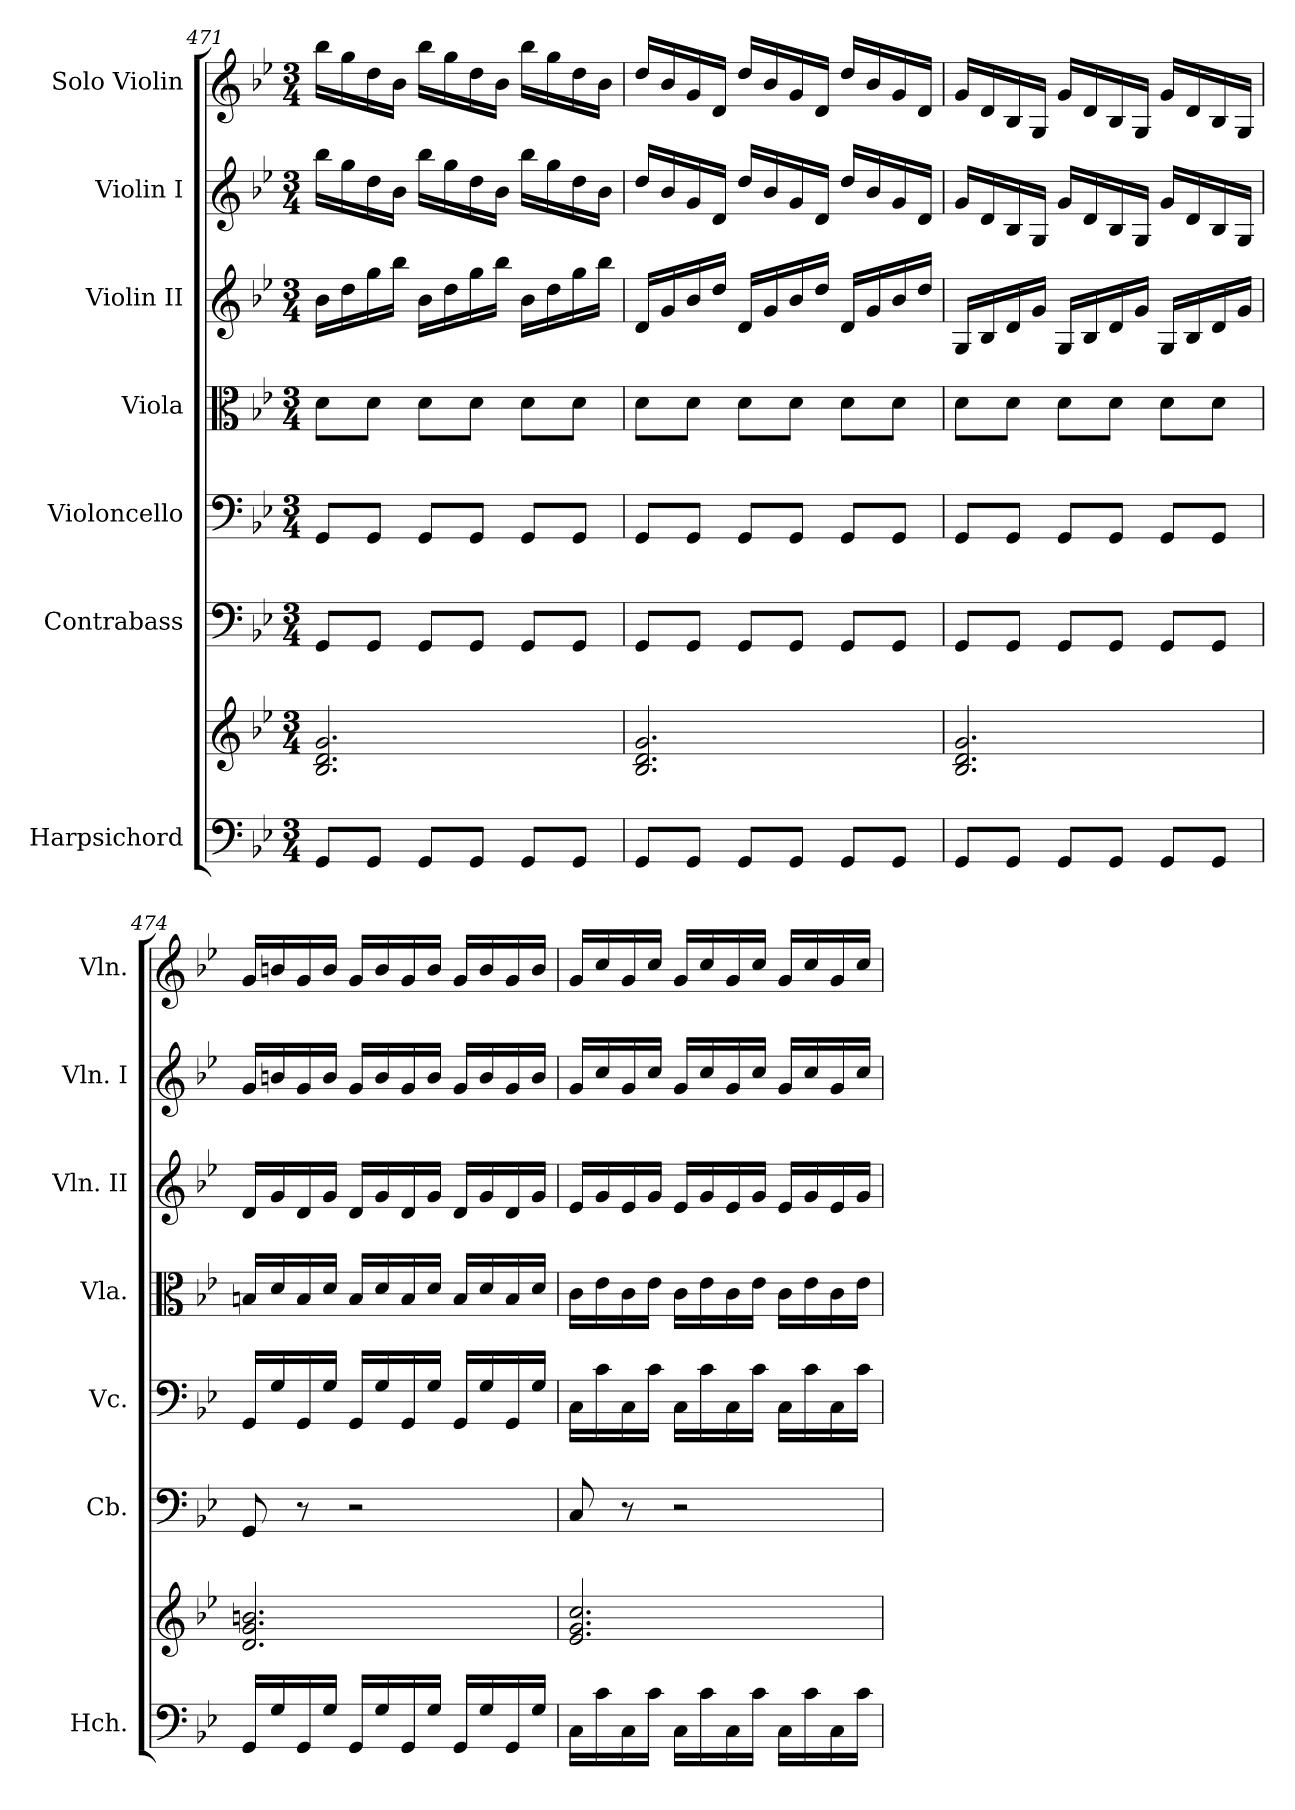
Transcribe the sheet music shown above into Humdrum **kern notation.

**kern	**kern	**kern	**kern	**kern	**kern	**kern	**kern
*part7	*part7	*part6	*part5	*part4	*part3	*part2	*part1
*staff8	*staff7	*staff6	*staff5	*staff4	*staff3	*staff2	*staff1
*I"Harpsichord	*	*I"Contrabass	*I"Violoncello	*I"Viola	*I"Violin II	*I"Violin I	*I"Solo Violin
*I'Hch.	*	*I'Cb.	*I'Vc.	*I'Vla.	*I'Vln. II	*I'Vln. I	*I'Vln.
!!LO:PB:g=z
*clefF4	*clefG2	*clefF4	*clefF4	*clefC3	*clefG2	*clefG2	*clefG2
*	*	*ITrd7c12	*	*	*	*	*
*k[b-e-]	*k[b-e-]	*k[b-e-]	*k[b-e-]	*k[b-e-]	*k[b-e-]	*k[b-e-]	*k[b-e-]
*M3/4	*M3/4	*M3/4	*M3/4	*M3/4	*M3/4	*M3/4	*M3/4
=471	=471	=471	=471	=471	=471	=471	=471
8GG/L	2.B-/ 2.d/ 2.g/	8GGG/L	8GG/L	8d\L	16b-\LL	16bb-\LL	16bb-\LL
.	.	.	.	.	16dd\	16gg\	16gg\
8GG/J	.	8GGG/J	8GG/J	8d\J	16gg\	16dd\	16dd\
.	.	.	.	.	16bb-\JJ	16b-\JJ	16b-\JJ
8GG/L	.	8GGG/L	8GG/L	8d\L	16b-\LL	16bb-\LL	16bb-\LL
.	.	.	.	.	16dd\	16gg\	16gg\
8GG/J	.	8GGG/J	8GG/J	8d\J	16gg\	16dd\	16dd\
.	.	.	.	.	16bb-\JJ	16b-\JJ	16b-\JJ
8GG/L	.	8GGG/L	8GG/L	8d\L	16b-\LL	16bb-\LL	16bb-\LL
.	.	.	.	.	16dd\	16gg\	16gg\
8GG/J	.	8GGG/J	8GG/J	8d\J	16gg\	16dd\	16dd\
.	.	.	.	.	16bb-\JJ	16b-\JJ	16b-\JJ
=472	=472	=472	=472	=472	=472	=472	=472
8GG/L	2.B-/ 2.d/ 2.g/	8GGG/L	8GG/L	8d\L	16d/LL	16dd/LL	16dd/LL
.	.	.	.	.	16g/	16b-/	16b-/
8GG/J	.	8GGG/J	8GG/J	8d\J	16b-/	16g/	16g/
.	.	.	.	.	16dd/JJ	16d/JJ	16d/JJ
8GG/L	.	8GGG/L	8GG/L	8d\L	16d/LL	16dd/LL	16dd/LL
.	.	.	.	.	16g/	16b-/	16b-/
8GG/J	.	8GGG/J	8GG/J	8d\J	16b-/	16g/	16g/
.	.	.	.	.	16dd/JJ	16d/JJ	16d/JJ
8GG/L	.	8GGG/L	8GG/L	8d\L	16d/LL	16dd/LL	16dd/LL
.	.	.	.	.	16g/	16b-/	16b-/
8GG/J	.	8GGG/J	8GG/J	8d\J	16b-/	16g/	16g/
.	.	.	.	.	16dd/JJ	16d/JJ	16d/JJ
=473	=473	=473	=473	=473	=473	=473	=473
8GG/L	2.B-/ 2.d/ 2.g/	8GGG/L	8GG/L	8d\L	16G/LL	16g/LL	16g/LL
.	.	.	.	.	16B-/	16d/	16d/
8GG/J	.	8GGG/J	8GG/J	8d\J	16d/	16B-/	16B-/
.	.	.	.	.	16g/JJ	16G/JJ	16G/JJ
8GG/L	.	8GGG/L	8GG/L	8d\L	16G/LL	16g/LL	16g/LL
.	.	.	.	.	16B-/	16d/	16d/
8GG/J	.	8GGG/J	8GG/J	8d\J	16d/	16B-/	16B-/
.	.	.	.	.	16g/JJ	16G/JJ	16G/JJ
8GG/L	.	8GGG/L	8GG/L	8d\L	16G/LL	16g/LL	16g/LL
.	.	.	.	.	16B-/	16d/	16d/
8GG/J	.	8GGG/J	8GG/J	8d\J	16d/	16B-/	16B-/
.	.	.	.	.	16g/JJ	16G/JJ	16G/JJ
!!LO:PB:g=z
=474	=474	=474	=474	=474	=474	=474	=474
16GG/LL	2.d/ 2.g/ 2.bn/	8GGG/	16GG/LL	16Bn/LL	16d/LL	16g/LL	16g/LL
16G/	.	.	16G/	16d/	16g/	16bn/	16bn/
16GG/	.	8r	16GG/	16B/	16d/	16g/	16g/
16G/JJ	.	.	16G/JJ	16d/JJ	16g/JJ	16b/JJ	16b/JJ
16GG/LL	.	2r	16GG/LL	16B/LL	16d/LL	16g/LL	16g/LL
16G/	.	.	16G/	16d/	16g/	16b/	16b/
16GG/	.	.	16GG/	16B/	16d/	16g/	16g/
16G/JJ	.	.	16G/JJ	16d/JJ	16g/JJ	16b/JJ	16b/JJ
16GG/LL	.	.	16GG/LL	16B/LL	16d/LL	16g/LL	16g/LL
16G/	.	.	16G/	16d/	16g/	16b/	16b/
16GG/	.	.	16GG/	16B/	16d/	16g/	16g/
16G/JJ	.	.	16G/JJ	16d/JJ	16g/JJ	16b/JJ	16b/JJ
=475	=475	=475	=475	=475	=475	=475	=475
16C\LL	2.e-/ 2.g/ 2.cc/	8CC/	16C\LL	16c\LL	16e-/LL	16g/LL	16g/LL
16c\	.	.	16c\	16e-\	16g/	16cc/	16cc/
16C\	.	8r	16C\	16c\	16e-/	16g/	16g/
16c\JJ	.	.	16c\JJ	16e-\JJ	16g/JJ	16cc/JJ	16cc/JJ
16C\LL	.	2r	16C\LL	16c\LL	16e-/LL	16g/LL	16g/LL
16c\	.	.	16c\	16e-\	16g/	16cc/	16cc/
16C\	.	.	16C\	16c\	16e-/	16g/	16g/
16c\JJ	.	.	16c\JJ	16e-\JJ	16g/JJ	16cc/JJ	16cc/JJ
16C\LL	.	.	16C\LL	16c\LL	16e-/LL	16g/LL	16g/LL
16c\	.	.	16c\	16e-\	16g/	16cc/	16cc/
16C\	.	.	16C\	16c\	16e-/	16g/	16g/
16c\JJ	.	.	16c\JJ	16e-\JJ	16g/JJ	16cc/JJ	16cc/JJ
=	=	=	=	=	=	=	=
*-	*-	*-	*-	*-	*-	*-	*-
